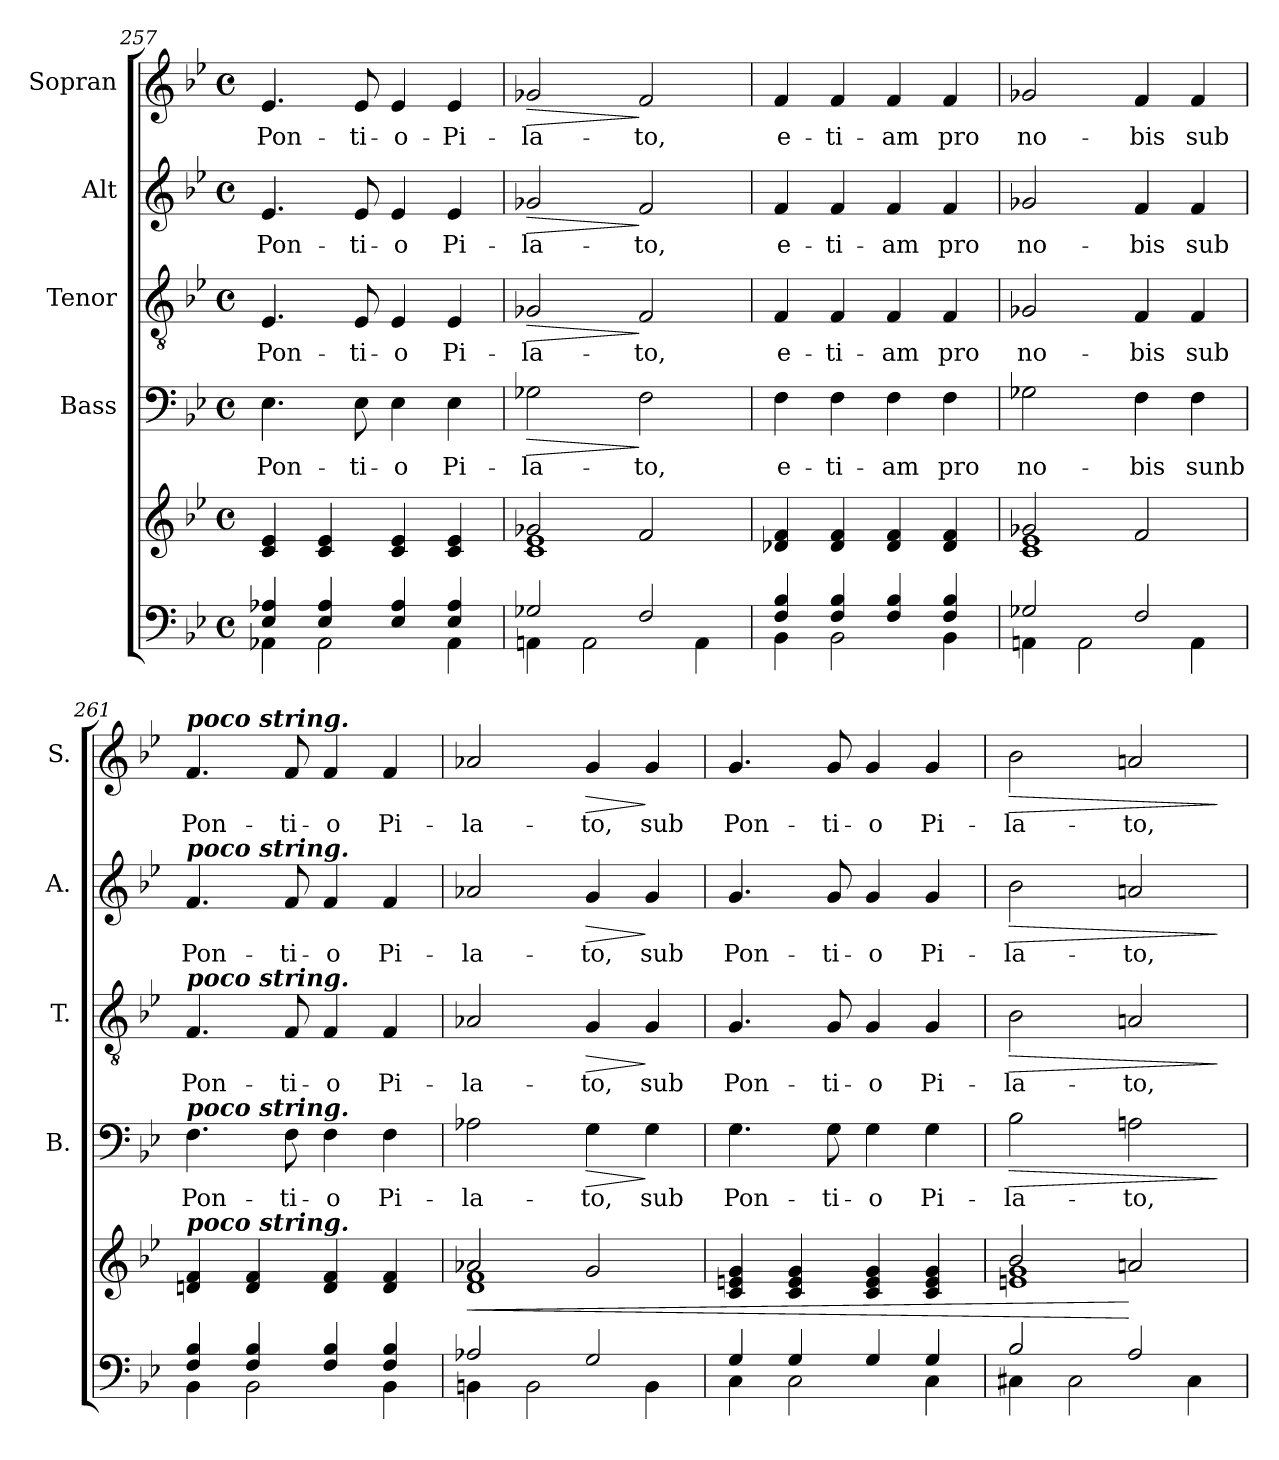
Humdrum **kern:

**kern	**kern	**dynam	**kern	**text	**dynam	**kern	**text	**dynam	**kern	**text	**dynam	**kern	**text	**dynam
*part5	*part5	*part5	*part4	*part4	*part4	*part3	*part3	*part3	*part2	*part2	*part2	*part1	*part1	*part1
*staff6	*staff5	*staff5/6	*staff4	*staff4	*staff4	*staff3	*staff3	*staff3	*staff2	*staff2	*staff2	*staff1	*staff1	*staff1
*	*	*	*I"Bass	*	*	*I"Tenor	*	*	*I"Alt	*	*	*I"Sopran	*	*
*	*	*	*I'B.	*	*	*I'T.	*	*	*I'A.	*	*	*I'S.	*	*
!!LO:PB:g=z
*clefF4	*clefG2	*	*clefF4	*	*	*clefGv2	*	*	*clefG2	*	*	*clefG2	*	*
*k[b-e-]	*k[b-e-]	*	*k[b-e-]	*	*	*k[b-e-]	*	*	*k[b-e-]	*	*	*k[b-e-]	*	*
*B-:	*B-:	*	*B-:	*	*	*B-:	*	*	*B-:	*	*	*B-:	*	*
*M4/4	*M4/4	*	*M4/4	*	*	*M4/4	*	*	*M4/4	*	*	*M4/4	*	*
*met(c)	*met(c)	*	*met(c)	*	*	*met(c)	*	*	*met(c)	*	*	*met(c)	*	*
=257	=257	=257	=257	=257	=257	=257	=257	=257	=257	=257	=257	=257	=257	=257
*^	*	*	*	*	*	*	*	*	*	*	*	*	*	*
!	!	!	!	!	!LO:LY:b	!	!	!LO:LY:b	!	!	!LO:LY:b	!	!	!LO:LY:b	!
4E-/ 4A-X/	4AA-X\	4c/ 4e-/	.	4.E-\	Pon-	.	4.E-/	Pon-	.	4.e-/	Pon-	.	4.e-/	Pon-	.
4E-/ 4A-/	2AA-\	4c/ 4e-/	.	.	.	.	.	.	.	.	.	.	.	.	.
!	!	!	!	!	!LO:LY:b	!	!	!LO:LY:b	!	!	!LO:LY:b	!	!	!LO:LY:b	!
.	.	.	.	8E-\	-ti-	.	8E-/	-ti-	.	8e-/	-ti-	.	8e-/	-ti-	.
!	!	!	!	!	!LO:LY:b	!	!	!LO:LY:b	!	!	!LO:LY:b	!	!	!LO:LY:b	!
4E-/ 4A-/	.	4c/ 4e-/	.	4E-\	-o	.	4E-/	-o	.	4e-/	-o	.	4e-/	-o-	.
!	!	!	!	!	!LO:LY:b	!	!	!LO:LY:b	!	!	!LO:LY:b	!	!	!LO:LY:b	!
4E-/ 4A-/	4AA-\	4c/ 4e-/	.	4E-\	Pi-	.	4E-/	Pi-	.	4e-/	Pi-	.	4e-/	-Pi-	.
=258	=258	=258	=258	=258	=258	=258	=258	=258	=258	=258	=258	=258	=258	=258	=258
*	*	*^	*	*	*	*	*	*	*	*	*	*	*	*	*
!	!	!	!	!	!	!LO:LY:b	!LO:HP:b	!	!LO:LY:b	!LO:HP:b	!	!LO:LY:b	!LO:HP:b	!	!LO:LY:b	!LO:HP:b
2G-X/	4AAn\	2g-X/	1c 1e-	.	2G-X\	-la-	>	2G-X/	-la-	>	2g-X/	-la-	>	2g-X/	-la-	>
.	2AA\	.	.	.	.	.	.	.	.	.	.	.	.	.	.	.
!	!	!	!	!	!	!LO:LY:b	!	!	!LO:LY:b	!	!	!LO:LY:b	!	!	!LO:LY:b	!
2F/	.	2f/	.	.	2F\	-to,	]	2F/	-to,	]	2f/	-to,	]	2f/	-to,	]
.	4AA\	.	.	.	.	.	.	.	.	.	.	.	.	.	.	.
*	*	*v	*v	*	*	*	*	*	*	*	*	*	*	*	*	*
=259	=259	=259	=259	=259	=259	=259	=259	=259	=259	=259	=259	=259	=259	=259	=259
!	!	!	!	!	!LO:LY:b	!	!	!LO:LY:b	!	!	!LO:LY:b	!	!	!LO:LY:b	!
4F/ 4B-/	4BB-\	4d-X/ 4f/	.	4F\	e-	.	4F/	e-	.	4f/	e-	.	4f/	e-	.
!	!	!	!	!	!LO:LY:b	!	!	!LO:LY:b	!	!	!LO:LY:b	!	!	!LO:LY:b	!
4F/ 4B-/	2BB-\	4d-/ 4f/	.	4F\	-ti-	.	4F/	-ti-	.	4f/	-ti-	.	4f/	-ti-	.
!	!	!	!	!	!LO:LY:b	!	!	!LO:LY:b	!	!	!LO:LY:b	!	!	!LO:LY:b	!
4F/ 4B-/	.	4d-/ 4f/	.	4F\	-am	.	4F/	-am	.	4f/	-am	.	4f/	-am	.
!	!	!	!	!	!LO:LY:b	!	!	!LO:LY:b	!	!	!LO:LY:b	!	!	!LO:LY:b	!
4F/ 4B-/	4BB-\	4d-/ 4f/	.	4F\	pro	.	4F/	pro	.	4f/	pro	.	4f/	pro	.
=260	=260	=260	=260	=260	=260	=260	=260	=260	=260	=260	=260	=260	=260	=260	=260
*	*	*^	*	*	*	*	*	*	*	*	*	*	*	*	*
!	!	!	!	!	!	!LO:LY:b	!	!	!LO:LY:b	!	!	!LO:LY:b	!	!	!LO:LY:b	!
2G-X/	4AAn\	2g-X/	1c 1e-	.	2G-X\	no-	.	2G-X/	no-	.	2g-X/	no-	.	2g-X/	no-	.
.	2AA\	.	.	.	.	.	.	.	.	.	.	.	.	.	.	.
!	!	!	!	!	!	!LO:LY:b	!	!	!LO:LY:b	!	!	!LO:LY:b	!	!	!LO:LY:b	!
2F/	.	2f/	.	.	4F\	-bis	.	4F/	-bis	.	4f/	-bis	.	4f/	-bis	.
!	!	!	!	!	!	!LO:LY:b	!	!	!LO:LY:b	!	!	!LO:LY:b	!	!	!LO:LY:b	!
.	4AA\	.	.	.	4F\	sunb	.	4F/	sub	.	4f/	sub	.	4f/	sub	.
*	*	*v	*v	*	*	*	*	*	*	*	*	*	*	*	*	*
=261	=261	=261	=261	=261	=261	=261	=261	=261	=261	=261	=261	=261	=261	=261	=261
!	!	!	!	!	!	!	!	!	!	!	!	!	!LO:TX:a:Bi:t=poco string.	!	!
!	!	!	!	!	!	!	!	!	!	!LO:TX:a:Bi:t=poco string.	!	!	!	!	!
!	!	!	!	!	!	!	!LO:TX:a:Bi:t=poco string.	!	!	!	!	!	!	!	!
!	!	!	!	!LO:TX:a:Bi:t=poco string.	!	!	!	!	!	!	!	!	!	!	!
!	!	!LO:TX:a:Bi:t=poco string.	!	!	!	!	!	!	!	!	!	!	!	!	!
!	!	!	!	!	!LO:LY:b	!	!	!LO:LY:b	!	!	!LO:LY:b	!	!	!LO:LY:b	!
4F/ 4B-/	4BB-\	4dn/ 4f/	.	4.F\	Pon-	.	4.F/	Pon-	.	4.f/	Pon-	.	4.f/	Pon-	.
4F/ 4B-/	2BB-\	4d/ 4f/	.	.	.	.	.	.	.	.	.	.	.	.	.
!	!	!	!	!	!LO:LY:b	!	!	!LO:LY:b	!	!	!LO:LY:b	!	!	!LO:LY:b	!
.	.	.	.	8F\	-ti-	.	8F/	-ti-	.	8f/	-ti-	.	8f/	-ti-	.
!	!	!	!	!	!LO:LY:b	!	!	!LO:LY:b	!	!	!LO:LY:b	!	!	!LO:LY:b	!
4F/ 4B-/	.	4d/ 4f/	.	4F\	-o	.	4F/	-o	.	4f/	-o	.	4f/	-o	.
!	!	!	!	!	!LO:LY:b	!	!	!LO:LY:b	!	!	!LO:LY:b	!	!	!LO:LY:b	!
4F/ 4B-/	4BB-\	4d/ 4f/	.	4F\	Pi-	.	4F/	Pi-	.	4f/	Pi-	.	4f/	Pi-	.
!!LO:LB:g=z
=262	=262	=262	=262	=262	=262	=262	=262	=262	=262	=262	=262	=262	=262	=262	=262
!	!	!	!LO:HP:b	!	!LO:LY:b	!	!	!LO:LY:b	!	!	!LO:LY:b	!	!	!LO:LY:b	!
*	*	*^	*	*	*	*	*	*	*	*	*	*	*	*	*
2A-X/	4BBn\	2a-X/	1d 1f	<	2A-X\	-la-	.	2A-X/	-la-	.	2a-X/	-la-	.	2a-X/	-la-	.
.	2BB\	.	.	.	.	.	.	.	.	.	.	.	.	.	.	.
!	!	!	!	!	!	!LO:LY:b	!LO:HP:b	!	!LO:LY:b	!LO:HP:b	!	!LO:LY:b	!LO:HP:b	!	!LO:LY:b	!LO:HP:b
2G/	.	2g/	.	.	4G\	-to,	>	4G/	-to,	>	4g/	-to,	>	4g/	-to,	>
!	!	!	!	!	!	!LO:LY:b	!	!	!LO:LY:b	!	!	!LO:LY:b	!	!	!LO:LY:b	!
.	4BB\	.	.	.	4G\	sub	]	4G/	sub	]	4g/	sub	]	4g/	sub	]
*	*	*v	*v	*	*	*	*	*	*	*	*	*	*	*	*	*
=263	=263	=263	=263	=263	=263	=263	=263	=263	=263	=263	=263	=263	=263	=263	=263
!	!	!	!	!	!LO:LY:b	!	!	!LO:LY:b	!	!	!LO:LY:b	!	!	!LO:LY:b	!
4G/	4C\	4c/ 4en/ 4g/	.	4.G\	Pon-	.	4.G/	Pon-	.	4.g/	Pon-	.	4.g/	Pon-	.
4G/	2C\	4c/ 4e/ 4g/	.	.	.	.	.	.	.	.	.	.	.	.	.
!	!	!	!	!	!LO:LY:b	!	!	!LO:LY:b	!	!	!LO:LY:b	!	!	!LO:LY:b	!
.	.	.	.	8G\	-ti-	.	8G/	-ti-	.	8g/	-ti-	.	8g/	-ti-	.
!	!	!	!	!	!LO:LY:b	!	!	!LO:LY:b	!	!	!LO:LY:b	!	!	!LO:LY:b	!
4G/	.	4c/ 4e/ 4g/	.	4G\	-o	.	4G/	-o	.	4g/	-o	.	4g/	-o	.
!	!	!	!	!	!LO:LY:b	!	!	!LO:LY:b	!	!	!LO:LY:b	!	!	!LO:LY:b	!
4G/	4C\	4c/ 4e/ 4g/	.	4G\	Pi-	.	4G/	Pi-	.	4g/	Pi-	.	4g/	Pi-	.
=264	=264	=264	=264	=264	=264	=264	=264	=264	=264	=264	=264	=264	=264	=264	=264
*	*	*^	*	*	*	*	*	*	*	*	*	*	*	*	*
!	!	!	!	!	!	!LO:LY:b	!LO:HP:b	!	!LO:LY:b	!LO:HP:b	!	!LO:LY:b	!LO:HP:b	!	!LO:LY:b	!LO:HP:b
2B-/	4C#X\	2b-/	1en 1g	.	2B-\	-la-	>	2B-\	-la-	>	2b-\	-la-	>	2b-\	-la-	>
.	2C#\	.	.	.	.	.	.	.	.	.	.	.	.	.	.	.
!	!	!	!	!	!	!LO:LY:b	!	!	!LO:LY:b	!	!	!LO:LY:b	!	!	!LO:LY:b	!
2A/	.	2an/	.	[	2An\	-to,	.	2An/	-to,	.	2an/	-to,	.	2an/	-to,	.
.	4C#\	.	.	.	.	.	.	.	.	.	.	.	.	.	.	.
*v	*v	*	*	*	*	*	*	*	*	*	*	*	*	*	*	*
*	*v	*v	*	*	*	*	*	*	*	*	*	*	*	*	*
.	.	.	.	.	]	.	.	]	.	.	]	.	.	]
=	=	=	=	=	=	=	=	=	=	=	=	=	=	=
*-	*-	*-	*-	*-	*-	*-	*-	*-	*-	*-	*-	*-	*-	*-
